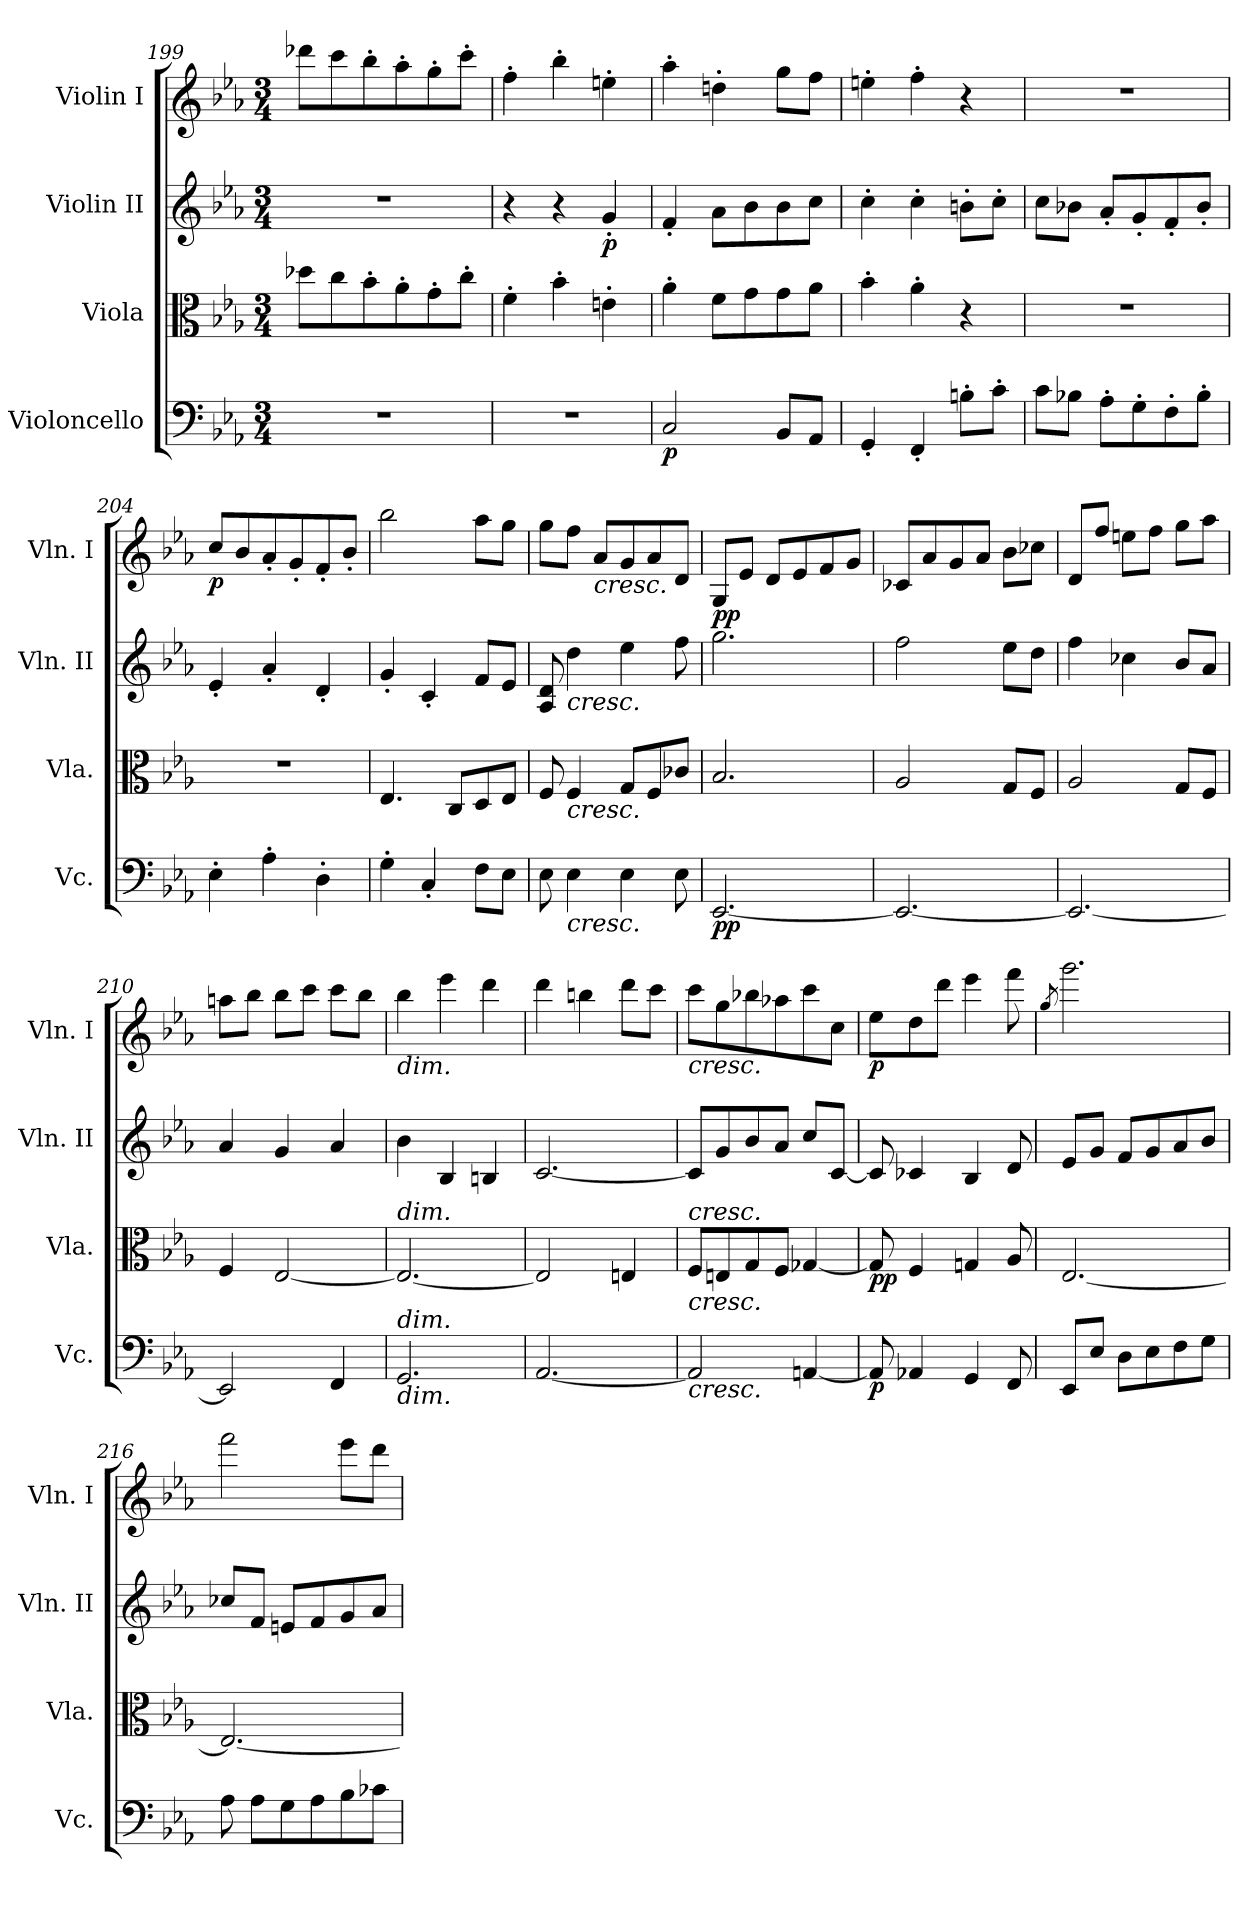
**kern	**dynam	**kern	**dynam	**kern	**dynam	**kern	**dynam
*part4	*part4	*part3	*part3	*part2	*part2	*part1	*part1
*staff4	*staff4	*staff3	*staff3	*staff2	*staff2	*staff1	*staff1
*I"Violoncello	*	*I"Viola	*	*I"Violin II	*	*I"Violin I	*
*I'Vc.	*	*I'Vla.	*	*I'Vln. II	*	*I'Vln. I	*
*clefF4	*	*clefC3	*	*clefG2	*	*clefG2	*
*k[b-e-a-]	*	*k[b-e-a-]	*	*k[b-e-a-]	*	*k[b-e-a-]	*
*E-:	*	*E-:	*	*E-:	*	*E-:	*
*M3/4	*	*M3/4	*	*M3/4	*	*M3/4	*
=199	=199	=199	=199	=199	=199	=199	=199
2.r	.	8dd-X\L	.	2.r	.	8ddd-X\L	.
.	.	8cc\	.	.	.	8ccc\	.
.	.	8b-'\	.	.	.	8bb-'\	.
.	.	8a-'\	.	.	.	8aa-'\	.
.	.	8g'\	.	.	.	8gg'\	.
.	.	8cc'\J	.	.	.	8ccc'\J	.
=200	=200	=200	=200	=200	=200	=200	=200
2.r	.	4f'\	.	4r	.	4ff'\	.
.	.	4b-'\	.	4r	.	4bb-'\	.
!	!	!	!	!	!LO:DY:b	!	!
.	.	4en'\	.	4g'/	p	4een'\	.
=201	=201	=201	=201	=201	=201	=201	=201
!	!LO:DY:b	!	!	!	!	!	!
2C/	p	4a-'\	.	4f'/	.	4aa-'\	.
.	.	8f\L	.	8a-\L	.	4ddn'\	.
.	.	8g\	.	8b-\	.	.	.
8BB-/L	.	8g\	.	8b-\	.	8gg\L	.
8AA-/J	.	8a-\J	.	8cc\J	.	8ff\J	.
=202	=202	=202	=202	=202	=202	=202	=202
4GG'/	.	4b-'\	.	4cc'\	.	4een'\	.
4FF'/	.	4a-'\	.	4cc'\	.	4ff'\	.
8Bn'\L	.	4r	.	8bn'\L	.	4r	.
8c'\J	.	.	.	8cc'\J	.	.	.
!!LO:PB:g=z
=203	=203	=203	=203	=203	=203	=203	=203
8c\L	.	2.r	.	8cc\L	.	2.r	.
8B-X\J	.	.	.	8b-X\J	.	.	.
8A-'\L	.	.	.	8a-'/L	.	.	.
8G'\	.	.	.	8g'/	.	.	.
8F'\	.	.	.	8f'/	.	.	.
8B-'\J	.	.	.	8b-'/J	.	.	.
=204	=204	=204	=204	=204	=204	=204	=204
!	!	!	!	!	!	!	!LO:DY:b
4E-'\	.	2.r	.	4e-'/	.	8cc/L	p
.	.	.	.	.	.	8b-/	.
4A-'\	.	.	.	4a-'/	.	8a-'/	.
.	.	.	.	.	.	8g'/	.
4D'\	.	.	.	4d'/	.	8f'/	.
.	.	.	.	.	.	8b-'/J	.
=205	=205	=205	=205	=205	=205	=205	=205
4G'\	.	4.E-/	.	4g'/	.	2bb-\	.
4C'/	.	.	.	4c'/	.	.	.
.	.	8C/L	.	.	.	.	.
8F\L	.	8D/	.	8f/L	.	8aa-\L	.
8E-\J	.	8E-/J	.	8e-/J	.	8gg\J	.
=206	=206	=206	=206	=206	=206	=206	=206
8E-\	.	8F/	.	8A-/ 8d/	.	8gg\L	.
!	!	!	!	!LO:TX:b:i:t=cresc.	!	!	!
!	!	!LO:TX:b:i:t=cresc.	!	!	!	!	!
!LO:TX:b:i:t=cresc.	!	!	!	!	!	!	!
4E-\	.	4F/	.	4dd\	.	8ff\J	.
!	!	!	!	!	!	!LO:TX:b:i:t=cresc.	!
.	.	.	.	.	.	8a-/L	.
4E-\	.	8G/L	.	4ee-\	.	8g/	.
.	.	8F/	.	.	.	8a-/	.
8E-\	.	8c-X/J	.	8ff\	.	8d/J	.
=207	=207	=207	=207	=207	=207	=207	=207
!	!LO:DY:b	!	!	!	!	!	!
!	!LO:DY:n=1:b	!	!	!	!LO:DY:b	!	!
!	!	!	!	!	!LO:DY:n=1:a	!	!
[2.EE-/	p p	2.B-/	.	2.gg\	p p	8G/L	.
.	.	.	.	.	.	8e-/J	.
.	.	.	.	.	.	8d/L	.
.	.	.	.	.	.	8e-/	.
.	.	.	.	.	.	8f/	.
.	.	.	.	.	.	8g/J	.
!!LO:PB:g=z
=208	=208	=208	=208	=208	=208	=208	=208
2.EE-/_	.	2A-/	.	2ff\	.	8c-X/L	.
.	.	.	.	.	.	8a-/	.
.	.	.	.	.	.	8g/	.
.	.	.	.	.	.	8a-/J	.
.	.	8G/L	.	8ee-\L	.	8b-\L	.
.	.	8F/J	.	8dd\J	.	8cc-X\J	.
=209	=209	=209	=209	=209	=209	=209	=209
2.EE-/_	.	2A-/	.	4ff\	.	8d/L	.
.	.	.	.	.	.	8ff/J	.
.	.	.	.	4cc-X\	.	8een\L	.
.	.	.	.	.	.	8ff\J	.
.	.	8G/L	.	8b-/L	.	8gg\L	.
.	.	8F/J	.	8a-/J	.	8aa-\J	.
=210	=210	=210	=210	=210	=210	=210	=210
2EE-/]	.	4F/	.	4a-/	.	8aan\L	.
.	.	.	.	.	.	8bb-\J	.
.	.	[2E-/	.	4g/	.	8bb-\L	.
.	.	.	.	.	.	8ccc\J	.
4FF/	.	.	.	4a-/	.	8ccc\L	.
.	.	.	.	.	.	8bb-\J	.
=211	=211	=211	=211	=211	=211	=211	=211
!	!	!	!	!	!	!LO:TX:b:i:t=dim.	!
!	!	!LO:TX:a:i:t=dim.	!	!	!	!	!
!LO:TX:a:i:t=dim.	!	!	!	!	!	!	!
!LO:TX:b:i:t=dim.	!	!	!	!	!	!	!
2.GG/	.	2.E-/_	.	4b-\	.	4bb-\	.
.	.	.	.	4B-/	.	4eee-\	.
.	.	.	.	4Bn/	.	4ddd\	.
=212	=212	=212	=212	=212	=212	=212	=212
[2.AA-/	.	2E-/]	.	[2.c/	.	4ddd\	.
.	.	.	.	.	.	4bbn\	.
.	.	4En/	.	.	.	8ddd\L	.
.	.	.	.	.	.	8ccc\J	.
=213	=213	=213	=213	=213	=213	=213	=213
!	!	!	!	!	!	!LO:TX:b:i:t=cresc.	!
!	!	!LO:TX:b:i:t=cresc.	!	!	!	!	!
!	!	!LO:TX:a:i:t=cresc.	!	!	!	!	!
!LO:TX:b:i:t=cresc.	!	!	!	!	!	!	!
2AA-/]	.	8F/L	.	8c/L]	.	8ccc\L	.
.	.	8En/	.	8g/	.	8gg\	.
.	.	8G/	.	8b-/	.	8bb-X\	.
.	.	8F/J	.	8a-/J	.	8aa-X\	.
[4AAn/	.	[4G-X/	.	8cc/L	.	8ccc\	.
.	.	.	.	[8c/J	.	8cc\J	.
!!LO:LB:g=z
=214	=214	=214	=214	=214	=214	=214	=214
!	!LO:DY:b	!	!LO:DY:b	!	!	!	!
!	!	!	!LO:DY:n=1:b	!	!	!	!LO:DY:b
8AA/]	p	8G-/]	p p	8c/]	.	8ee-\L	p
4AA-X/	.	4F/	.	4c-X/	.	8dd\	.
.	.	.	.	.	.	8ddd\J	.
4GG/	.	4Gn/	.	4B-/	.	4eee-\	.
8FF/	.	8A-/	.	8d/	.	8fff\	.
=215	=215	=215	=215	=215	=215	=215	=215
.	.	.	.	.	.	8qgg/	.
8EE-/L	.	[2.E-/	.	8e-/L	.	2.ggg\	.
8E-/J	.	.	.	8g/J	.	.	.
8D\L	.	.	.	8f/L	.	.	.
8E-\	.	.	.	8g/	.	.	.
8F\	.	.	.	8a-/	.	.	.
8G\J	.	.	.	8b-/J	.	.	.
=216	=216	=216	=216	=216	=216	=216	=216
8A-\	.	2.E-/_	.	8cc-X/L	.	2fff\	.
8A-\L	.	.	.	8f/J	.	.	.
8G\	.	.	.	8en/L	.	.	.
8A-\	.	.	.	8f/	.	.	.
8B-\	.	.	.	8g/	.	8eee-\L	.
8c-X\J	.	.	.	8a-/J	.	8ddd\J	.
=	=	=	=	=	=	=	=
*-	*-	*-	*-	*-	*-	*-	*-
